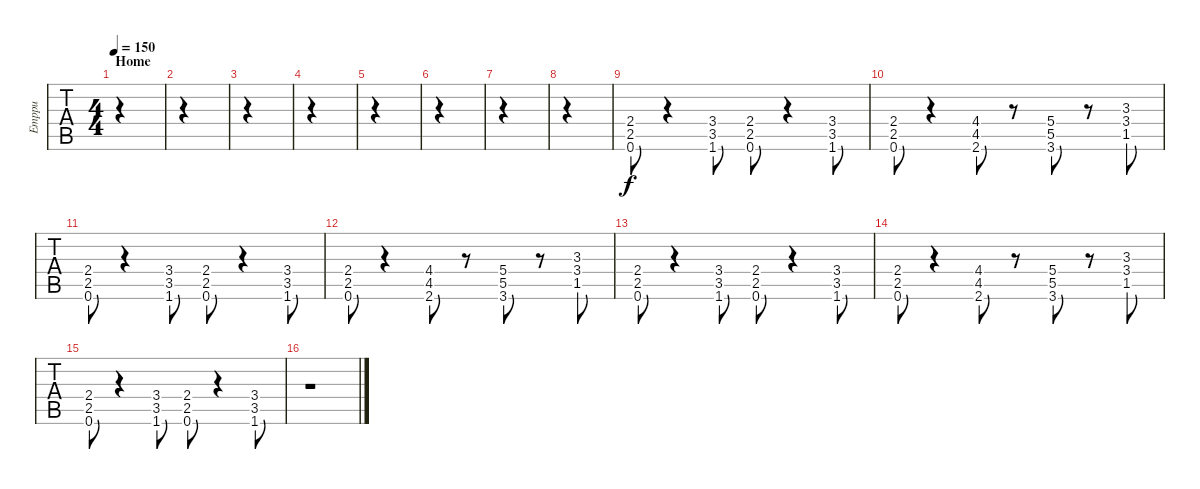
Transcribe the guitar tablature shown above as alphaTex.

\track ("Emppu" "Emppu") {instrument distortionguitar}
\staff {tabs}
\tuning (D4 A3 F3 C3 G2 D2) {hide}
\ts (4 4)
\section ("" "Home")
\tempo 150
\clef g2
\ks c
|
|
|
|
|
|
|
|
(2.4 2.5 0.6).8 r.4 (3.4 3.5 1.6).8 (2.4 2.5 0.6).8 r.4 (3.4 3.5 1.6).8 |
(2.4 2.5 0.6).8 r.4 (4.4 4.5 2.6).8 r.8 (5.4 5.5 3.6).8 r.8 (3.3 3.4 1.5).8 |
(2.4 2.5 0.6).8 r.4 (3.4 3.5 1.6).8 (2.4 2.5 0.6).8 r.4 (3.4 3.5 1.6).8 |
(2.4 2.5 0.6).8 r.4 (4.4 4.5 2.6).8 r.8 (5.4 5.5 3.6).8 r.8 (3.3 3.4 1.5).8 |
(2.4 2.5 0.6).8 r.4 (3.4 3.5 1.6).8 (2.4 2.5 0.6).8 r.4 (3.4 3.5 1.6).8 |
(2.4 2.5 0.6).8 r.4 (4.4 4.5 2.6).8 r.8 (5.4 5.5 3.6).8 r.8 (3.3 3.4 1.5).8 |
(2.4 2.5 0.6).8 r.4 (3.4 3.5 1.6).8 (2.4 2.5 0.6).8 r.4 (3.4 3.5 1.6).8 |
r.1
